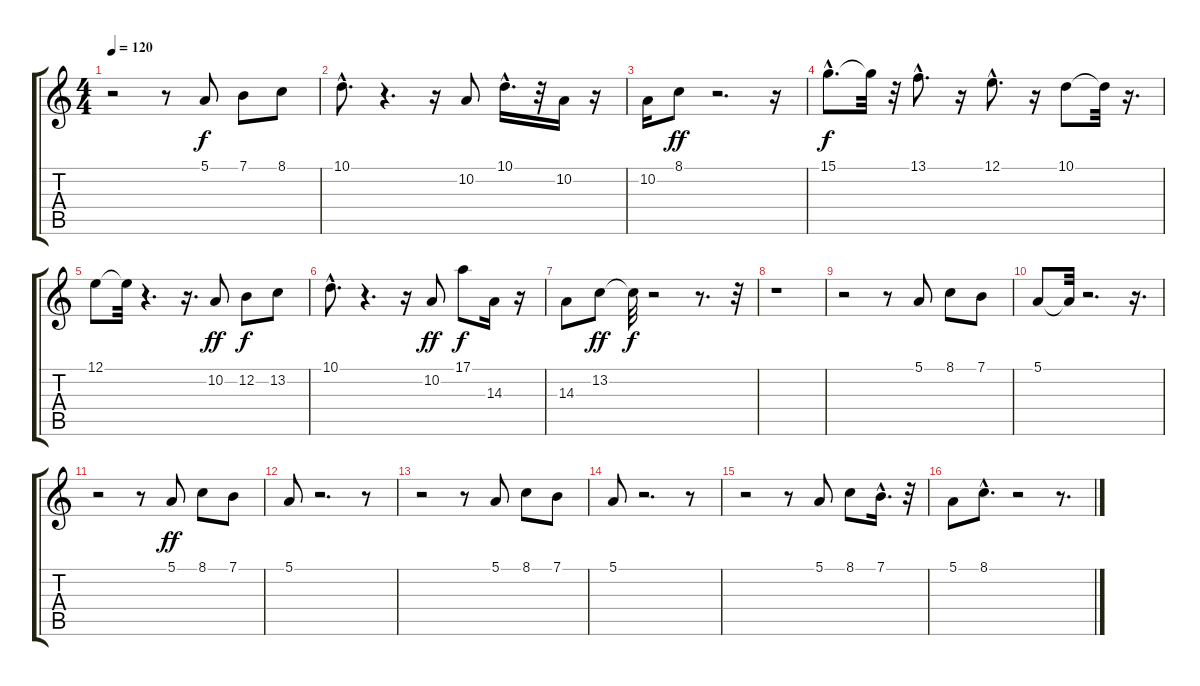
\track "" {instrument trumpet}
\staff {score tabs}
\tuning (E4 B3 G3 D3 A2 E2) {hide}
\ts (4 4)
\tempo 120
\clef g2
\ks c
r.2{dy f} r.8 5.1.8 7.1.8 8.1.8 |
10.1{hac}.8{d} r.4{d} r.16 10.2.8 10.1{hac}.16{d} r.32 10.2.16 r.16 |
10.2.16 8.1.8{dy ff} r.2{d} r.16 |
15.1{hac}.8{d dy f} 15.1{t}.32 r.32 13.1{hac}.8{d} r.16 12.1{hac}.8{d} r.16 10.1.8 10.1{t}.32 r.16{d} |
12.1.8 12.1{t}.32 r.4{d} r.16{d} 10.2.8{dy ff} 12.2.8{dy f} 13.2.8 |
10.1{hac}.8{d} r.4{d} r.16 10.2.8{dy ff} 17.1.8{dy f} 14.3.16 r.16 |
14.3.8 13.2.8{dy ff} 13.2{t}.32{dy f} r.2 r.8{d} r.32 |
r.1 |
r.2 r.8 5.1.8 8.1.8 7.1.8 |
5.1.8 5.1{t}.32 r.2{d} r.16{d} |
r.2 r.8 5.1.8{dy ff} 8.1.8 7.1.8 |
5.1.8 r.2{d} r.8 |
r.2 r.8 5.1.8 8.1.8 7.1.8 |
5.1.8 r.2{d} r.8 |
r.2 r.8 5.1.8 8.1.8 7.1{hac}.16{d} r.32 |
5.1.8 8.1{hac}.8{d} r.2 r.8{d}
